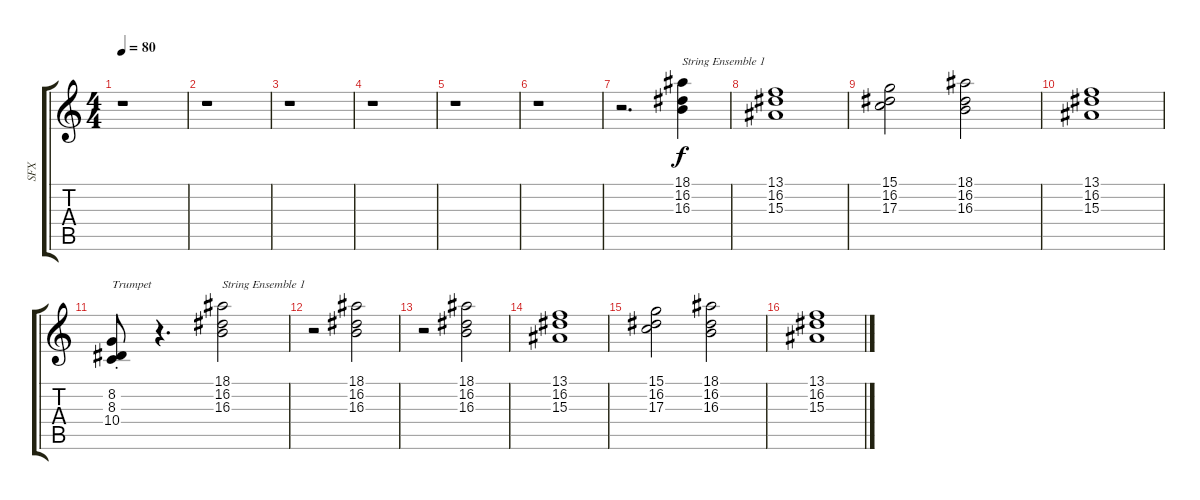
\track ("SFX" "SFX") {instrument stringensemble1}
\staff {score tabs}
\tuning (E4 B3 G3 D3 A2 E2) {hide}
\ts (4 4)
\tempo 80
\clef g2
\ks c
r.1{dy f} |
r.1 |
r.1 |
r.1 |
r.1 |
r.1 |
r.2{d} (18.1 16.2 16.3).4{txt "String Ensemble 1" volume 6 instrument stringensemble1} |
(13.1 16.2 15.3).1 |
(15.1 16.2 17.3).2 (18.1 16.2 16.3).2 |
(13.1 16.2 15.3).1 |
(8.2{st} 8.3{st} 10.4{st}).8{txt "Trumpet" volume 16 instrument trumpet} r.4{d} (18.1 16.2 16.3).2{txt "String Ensemble 1" volume 6 instrument stringensemble1} |
r.2 (18.1 16.2 16.3).2 |
r.2 (18.1 16.2 16.3).2 |
(13.1 16.2 15.3).1 |
(15.1 16.2 17.3).2 (18.1 16.2 16.3).2 |
(13.1 16.2 15.3).1
